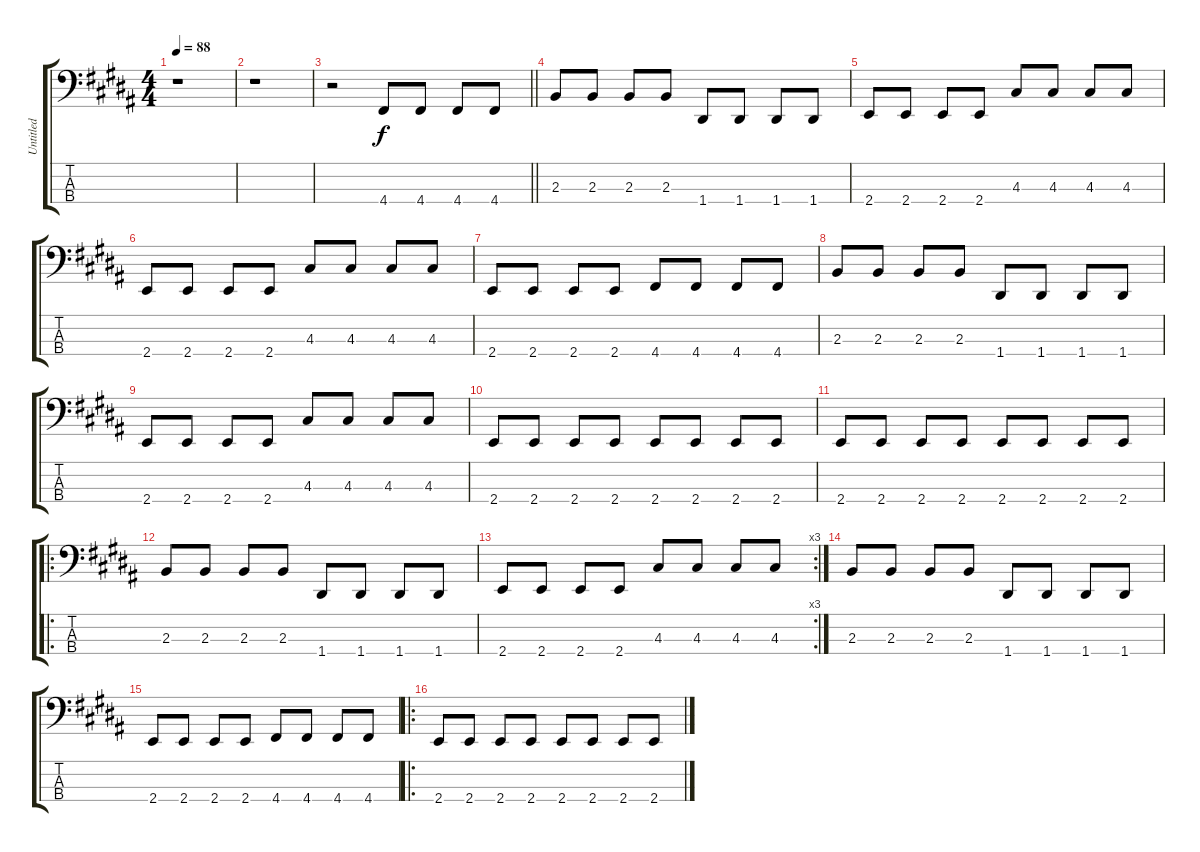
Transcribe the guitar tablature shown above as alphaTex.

\track ("Untitled" "Untitled") {instrument electricbassfinger}
\staff {score tabs}
\tuning (G2 D2 A1 D1) {hide}
\ts (4 4)
\tempo 88
\clef f4
\ks b
r.1{dy f} |
\ks g#minor
r.1 |
\barLineRight lightlight
r.2 4.4.8 4.4.8 4.4.8 4.4.8 |
\ks b
2.3.8 2.3.8 2.3.8 2.3.8 1.4.8 1.4.8 1.4.8 1.4.8 |
\ks g#minor
2.4.8 2.4.8 2.4.8 2.4.8 4.3.8 4.3.8 4.3.8 4.3.8 |
\ks b
2.4.8 2.4.8 2.4.8 2.4.8 4.3.8 4.3.8 4.3.8 4.3.8 |
\ks g#minor
2.4.8 2.4.8 2.4.8 2.4.8 4.4.8 4.4.8 4.4.8 4.4.8 |
\ks b
2.3.8 2.3.8 2.3.8 2.3.8 1.4.8 1.4.8 1.4.8 1.4.8 |
\ks g#minor
2.4.8 2.4.8 2.4.8 2.4.8 4.3.8 4.3.8 4.3.8 4.3.8 |
\ks b
2.4.8 2.4.8 2.4.8 2.4.8 2.4.8 2.4.8 2.4.8 2.4.8 |
\ks g#minor
2.4.8 2.4.8 2.4.8 2.4.8 2.4.8 2.4.8 2.4.8 2.4.8 |
\ro
\ks b
2.3.8 2.3.8 2.3.8 2.3.8 1.4.8 1.4.8 1.4.8 1.4.8 |
\rc 3
\ks g#minor
2.4.8 2.4.8 2.4.8 2.4.8 4.3.8 4.3.8 4.3.8 4.3.8 |
\ks b
2.3.8 2.3.8 2.3.8 2.3.8 1.4.8 1.4.8 1.4.8 1.4.8 |
\ks g#minor
2.4.8 2.4.8 2.4.8 2.4.8 4.4.8 4.4.8 4.4.8 4.4.8 |
\ro
\ks b
2.4.8 2.4.8 2.4.8 2.4.8 2.4.8 2.4.8 2.4.8 2.4.8
